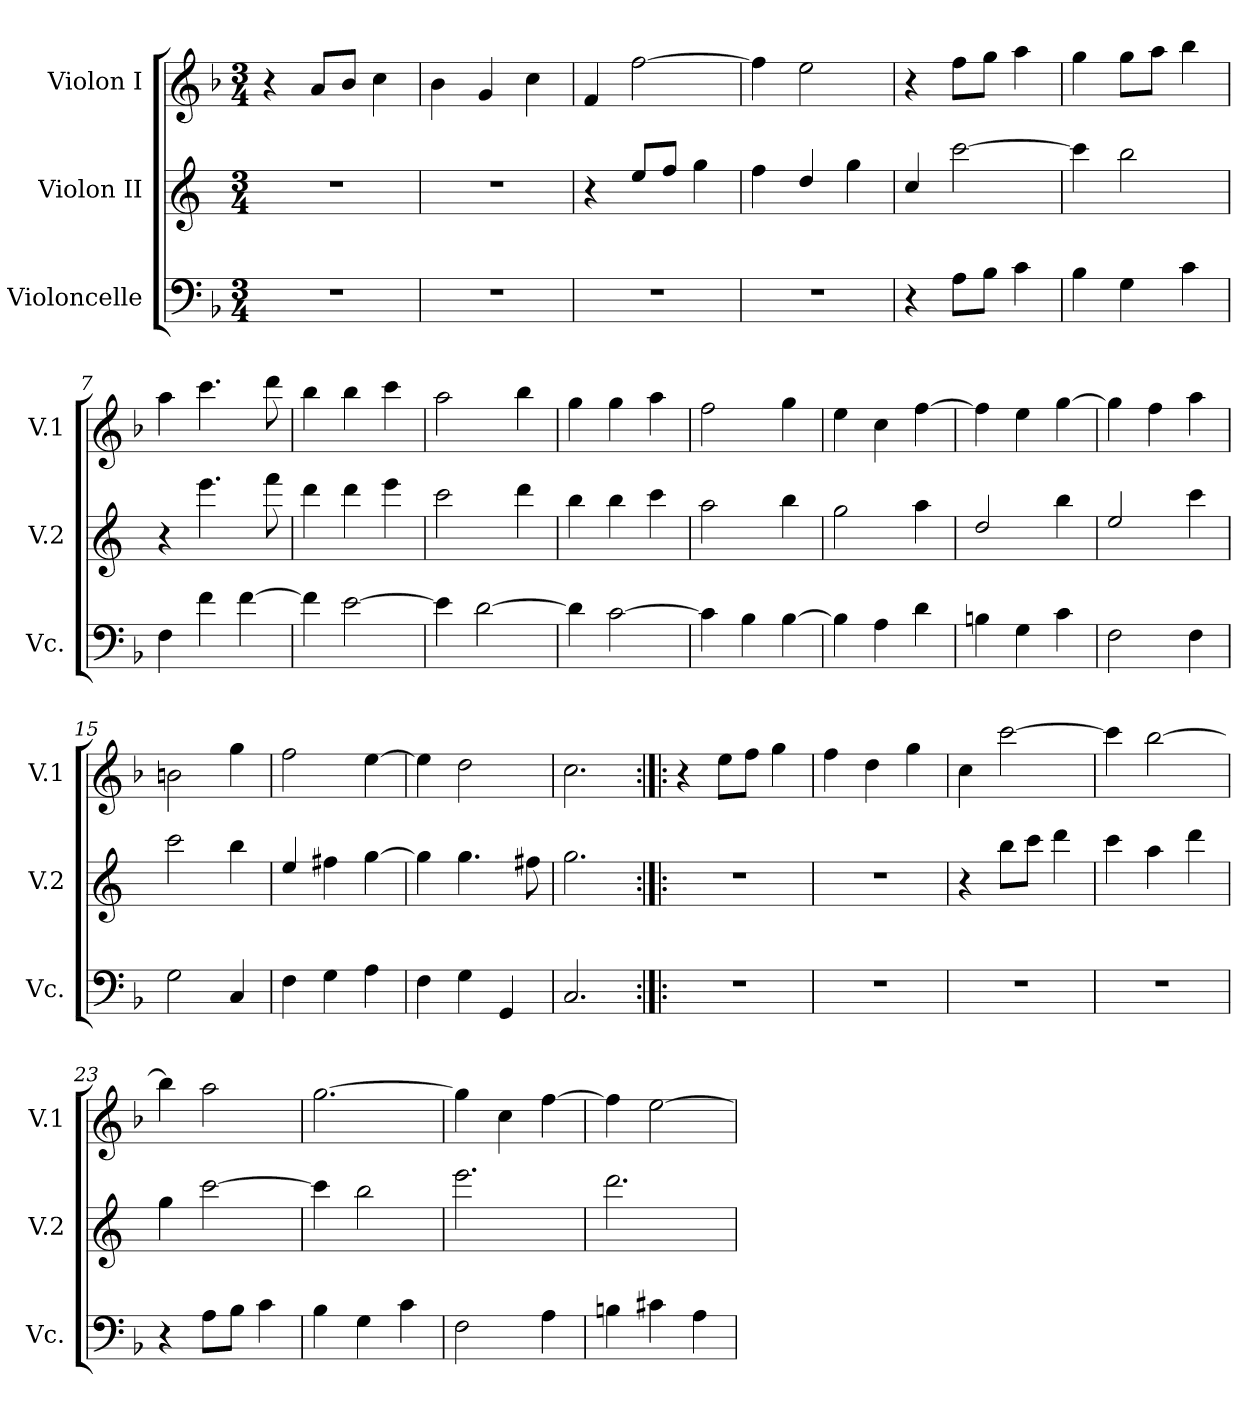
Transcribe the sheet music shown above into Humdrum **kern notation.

**kern	**kern	**kern
*part3	*part2	*part1
*staff3	*staff2	*staff1
*I"Violoncelle	*I"Violon II	*I"Violon I
*I'Vc.	*I'V.2	*I'V.1
*clefF4	*clefG2	*clefG2
*	*ITrd4c7	*
*k[b-]	*k[b-]	*k[b-]
*F:	*F:	*F:
*M3/4	*M3/4	*M3/4
=1	=1	=1
2.r	2.r	4r
.	.	8a/L
.	.	8b-/J
.	.	4cc\
=2	=2	=2
2.r	2.r	4b-\
.	.	4g/
.	.	4cc\
=3	=3	=3
2.r	4r	4f/
.	8a/L	[2ff\
.	8b-/J	.
.	4cc\	.
=4	=4	=4
2.r	4b-\	4ff\]
.	4g/	2ee\
.	4cc\	.
=5	=5	=5
4r	4f/	4r
8A\L	[2ff\	8ff\L
8B-\J	.	8gg\J
4c\	.	4aa\
=6	=6	=6
4B-\	4ff\]	4gg\
4G\	2ee\	8gg\L
.	.	8aa\J
4c\	.	4bb-\
=7	=7	=7
4F\	4r	4aa\
4f\	4.aa\	4.ccc\
[4f\	.	.
.	8bb-\	8ddd\
=8	=8	=8
4f\]	4gg\	4bb-\
[2e\	4gg\	4bb-\
.	4aa\	4ccc\
=9	=9	=9
4e\]	2ff\	2aa\
[2d\	.	.
.	4gg\	4bb-\
=10	=10	=10
4d\]	4ee\	4gg\
[2c\	4ee\	4gg\
.	4ff\	4aa\
=11	=11	=11
4c\]	2dd\	2ff\
4B-\	.	.
[4B-\	4ee\	4gg\
=12	=12	=12
4B-\]	2cc\	4ee\
4A\	.	4cc\
4d\	4dd\	[4ff\
=13	=13	=13
4Bn\	2g/	4ff\]
4G\	.	4ee\
4c\	4ee\	[4gg\
!!LO:LB:g=z
=14	=14	=14
2F\	2a/	4gg\]
.	.	4ff\
4F\	4ff\	4aa\
=15	=15	=15
2G\	2ff\	2bn\
4C/	4ee\	4gg\
=16	=16	=16
4F\	4a/	2ff\
4G\	4bn\	.
4A\	[4cc\	[4ee\
=17	=17	=17
4F\	4cc\]	4ee\]
4G\	4.cc\	2dd\
4GG/	.	.
.	8bn\	.
=18	=18	=18
2.C/	2.cc\	2.cc\
=19:|!|:	=19:|!|:	=19:|!|:
2.r	2.r	4r
.	.	8ee\L
.	.	8ff\J
.	.	4gg\
=20	=20	=20
2.r	2.r	4ff\
.	.	4dd\
.	.	4gg\
=21	=21	=21
2.r	4r	4cc\
.	8ee\L	[2ccc\
.	8ff\J	.
.	4gg\	.
=22	=22	=22
2.r	4ff\	4ccc\]
.	4dd\	[2bb-\
.	4gg\	.
=23	=23	=23
4r	4cc\	4bb-\]
8A\L	[2ff\	2aa\
8B-\J	.	.
4c\	.	.
=24	=24	=24
4B-\	4ff\]	[2.gg\
4G\	2ee\	.
4c\	.	.
=25	=25	=25
2F\	2.aa\	4gg\]
.	.	4cc\
4A\	.	[4ff\
=26	=26	=26
4Bn\	2.gg\	4ff\]
4c#X\	.	[2ee\
4A\	.	.
=	=	=
*-	*-	*-
